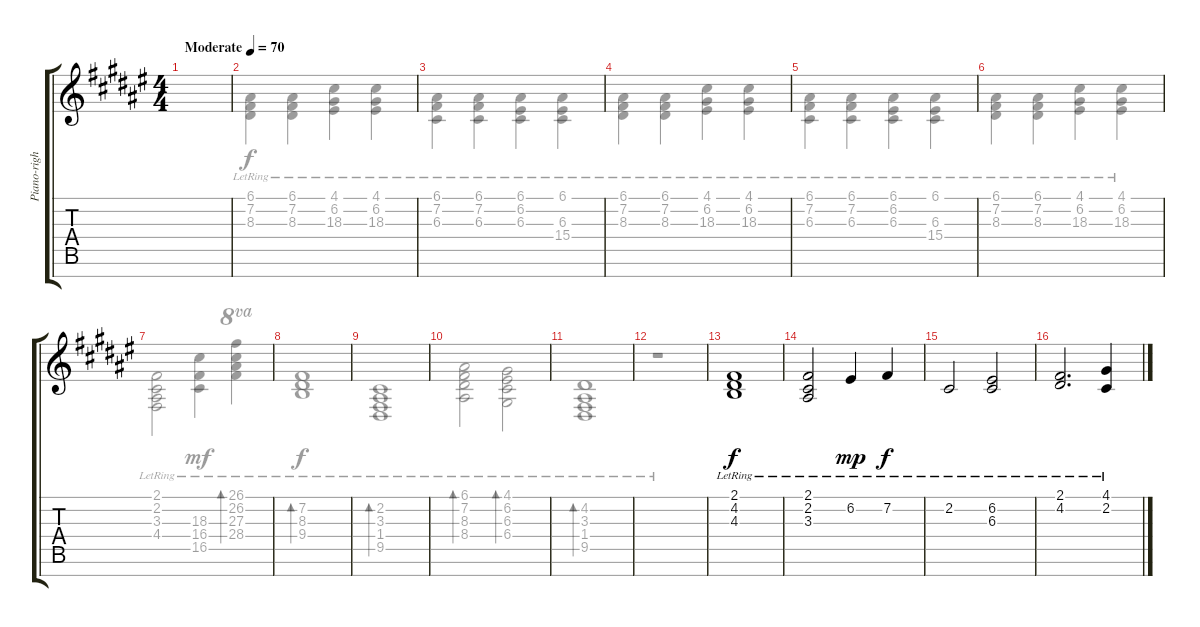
\track ("Piano-right" "Piano-righ") {instrument acousticgrandpiano}
\staff {score tabs}
\tuning (E4 B3 G3 D3 A2 E2 B1) {hide}
\voice
\ts (4 4)
\tempo (70 "Moderate")
\clef g2
\ks f#
|
|
|
|
|
|
|
|
|
|
|
|
(2.1{lr} 4.2{lr} 4.3{lr}).1 |
(2.1{lr} 2.2{lr} 3.3{lr}).2 6.2{lr}.4{dy mp} 7.2{lr}.4{dy f} |
2.2{lr}.2 (6.2{lr} 6.3{lr}).2 |
(2.1{lr} 4.2{lr}).2{d} (4.1{lr} 2.2{lr}).4
\voice
\clef g2
\ottava regular
\simile none
\ks f#
|
(6.1{lr} 7.2{lr} 8.3).4 (6.1{lr} 7.2{lr} 8.3{lr}).4 (4.1{lr} 6.2{lr} 18.3{lr}).4 (4.1{lr} 6.2{lr} 18.3{lr}).4 |
(6.1{lr} 7.2{lr} 6.3{lr}).4 (6.1{lr} 7.2{lr} 6.3{lr}).4 (6.1{lr} 6.2{lr} 6.3{lr}).4 (6.1{lr} 6.3{lr} 15.4{lr}).4 |
(6.1{lr} 7.2{lr} 8.3{lr}).4 (6.1{lr} 7.2{lr} 8.3{lr}).4 (4.1{lr} 6.2{lr} 18.3{lr}).4 (4.1{lr} 6.2{lr} 18.3{lr}).4 |
(6.1{lr} 7.2{lr} 6.3{lr}).4 (6.1{lr} 7.2{lr} 6.3{lr}).4 (6.1{lr} 6.2{lr} 6.3{lr}).4 (6.1{lr} 6.3{lr} 15.4{lr}).4 |
(6.1{lr} 7.2{lr} 8.3{lr}).4 (6.1{lr} 7.2{lr} 8.3{lr}).4 (4.1{lr} 6.2{lr} 18.3{lr}).4 (4.1{lr} 6.2{lr} 18.3{lr}).4 |
(2.1{lr} 2.2{lr} 3.3{lr} 4.4{lr}).2 (18.3 16.4{lr} 16.5{lr}).4{dy mf} (26.1{lr} 26.2{lr} 27.3{lr} 28.4{lr}).4{bd 120 ot 8va} |
(7.2{lr} 8.3{lr} 9.4).1{bd 120 dy f} |
(2.2{lr} 3.3{lr} 1.4 9.5{lr}).1{bd 120} |
(6.1{lr} 7.2{lr} 8.3{lr} 8.4{lr}).2{bd 120} (4.1{lr} 6.2{lr} 6.3{lr} 6.4{lr}).2{bd 120} |
(4.2{lr} 3.3{lr} 1.4{lr} 9.5{lr}).1{bd 120} |
r.1 |
|
|
|
